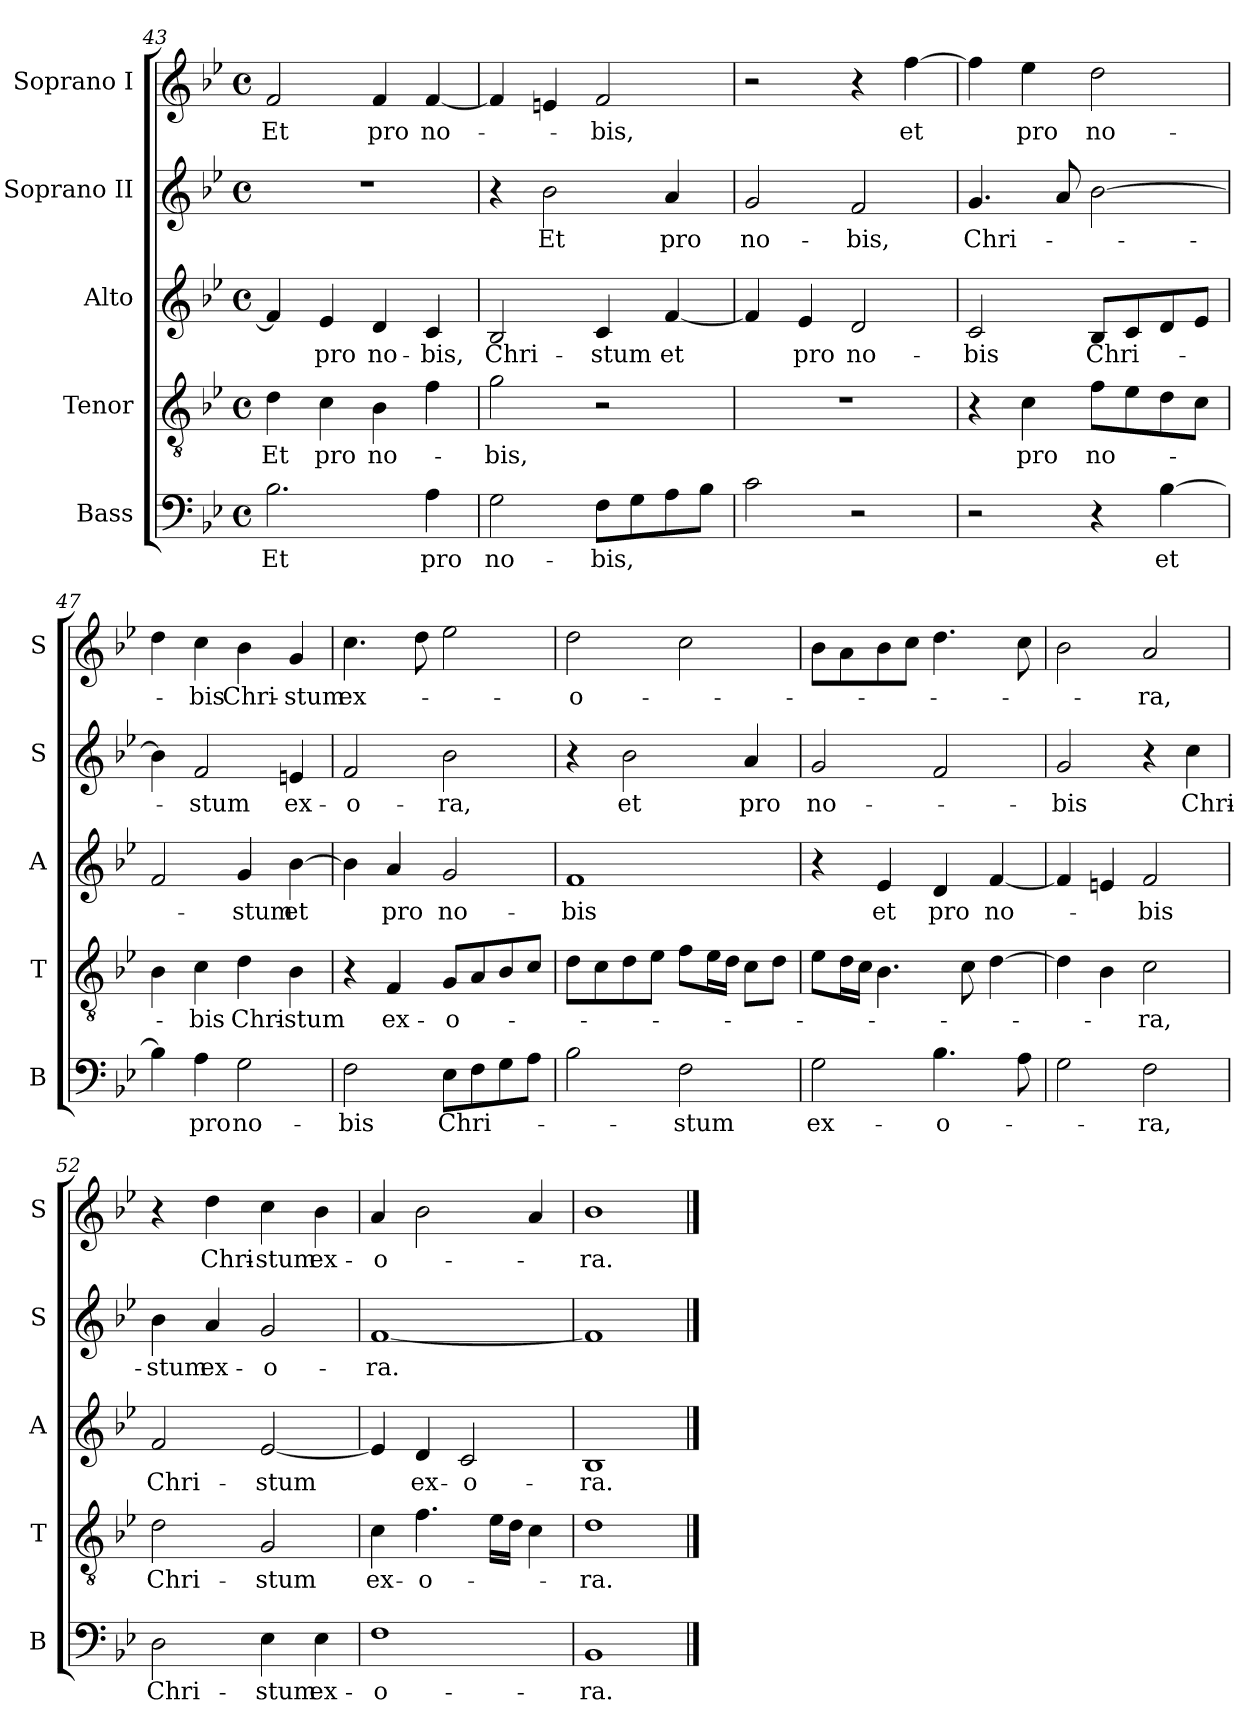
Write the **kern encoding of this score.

**kern	**text	**kern	**text	**kern	**text	**kern	**text	**kern	**text
*part5	*part5	*part4	*part4	*part3	*part3	*part2	*part2	*part1	*part1
*staff5	*staff5	*staff4	*staff4	*staff3	*staff3	*staff2	*staff2	*staff1	*staff1
*I"Bass	*	*I"Tenor	*	*I"Alto	*	*I"Soprano II	*	*I"Soprano I	*
*I'B	*	*I'T	*	*I'A	*	*I'S	*	*I'S	*
*clefF4	*	*clefGv2	*	*clefG2	*	*clefG2	*	*clefG2	*
*k[b-e-]	*	*k[b-e-]	*	*k[b-e-]	*	*k[b-e-]	*	*k[b-e-]	*
*B-:	*	*B-:	*	*B-:	*	*B-:	*	*B-:	*
*M4/4	*	*M4/4	*	*M4/4	*	*M4/4	*	*M4/4	*
*met(c)	*	*met(c)	*	*met(c)	*	*met(c)	*	*met(c)	*
=43	=43	=43	=43	=43	=43	=43	=43	=43	=43
2.B-\	Et	4d\	Et	4f/]	.	1r	.	2f/	Et
.	.	4c\	pro	4e-/	pro	.	.	.	.
.	.	4B-\	no-	4d/	no-	.	.	4f/	pro
4A\	pro	4f\	.	4c/	-bis,	.	.	[4f/	no-
=44	=44	=44	=44	=44	=44	=44	=44	=44	=44
2G\	no-	2g\	-bis,	2B-/	Chri-	4r	.	4f/]	.
.	.	.	.	.	.	2b-\	Et	4en/	.
8F\L	-bis,	2r	.	4c/	-stum	.	.	2f/	-bis,
8G\	.	.	.	.	.	.	.	.	.
8A\	.	.	.	[4f/	et	4a/	pro	.	.
8B-\J	.	.	.	.	.	.	.	.	.
!!LO:PB:g=z
=45	=45	=45	=45	=45	=45	=45	=45	=45	=45
2c\	.	1r	.	4f/]	.	2g/	no-	2r	.
.	.	.	.	4e-/	pro	.	.	.	.
2r	.	.	.	2d/	no-	2f/	-bis,	4r	.
.	.	.	.	.	.	.	.	[4ff\	et
=46	=46	=46	=46	=46	=46	=46	=46	=46	=46
2r	.	4r	.	2c/	-bis	4.g/	Chri-	4ff\]	.
.	.	4c\	pro	.	.	.	.	4ee-\	pro
.	.	.	.	.	.	8a/	.	.	.
4r	.	8f\L	no-	8B-/L	Chri-	[2b-\	.	2dd\	no-
.	.	8e-\	.	8c/	.	.	.	.	.
[4B-\	et	8d\	.	8d/	.	.	.	.	.
.	.	8c\J	.	8e-/J	.	.	.	.	.
=47	=47	=47	=47	=47	=47	=47	=47	=47	=47
4B-\]	.	4B-\	.	2f/	.	4b-\]	.	4dd\	.
4A\	pro	4c\	-bis	.	.	2f/	-stum	4cc\	-bis
2G\	no-	4d\	Chri-	4g/	-stum	.	.	4b-\	Chri-
.	.	4B-\	-stum	[4b-\	et	4en/	ex-	4g/	-stum
=48	=48	=48	=48	=48	=48	=48	=48	=48	=48
2F\	-bis	4r	.	4b-\]	.	2f/	-o-	4.cc\	ex-
.	.	4F/	ex-	4a/	pro	.	.	.	.
.	.	.	.	.	.	.	.	8dd\	.
8E-\L	Chri-	8G/L	-o-	2g/	no-	2b-\	-ra,	2ee-\	.
8F\	.	8A/	.	.	.	.	.	.	.
8G\	.	8B-/	.	.	.	.	.	.	.
8A\J	.	8c/J	.	.	.	.	.	.	.
=49	=49	=49	=49	=49	=49	=49	=49	=49	=49
2B-\	.	8d\L	.	1f	-bis	4r	.	2dd\	-o-
.	.	8c\	.	.	.	.	.	.	.
.	.	8d\	.	.	.	2b-\	et	.	.
.	.	8e-\J	.	.	.	.	.	.	.
2F\	-stum	8f\L	.	.	.	.	.	2cc\	.
.	.	16e-\L	.	.	.	.	.	.	.
.	.	16d\JJ	.	.	.	.	.	.	.
.	.	8c\L	.	.	.	4a/	pro	.	.
.	.	8d\J	.	.	.	.	.	.	.
!!LO:LB:g=z
=50	=50	=50	=50	=50	=50	=50	=50	=50	=50
2G\	ex-	8e-\L	.	4r	.	2g/	no-	8b-\L	.
.	.	16d\L	.	.	.	.	.	8a\	.
.	.	16c\JJ	.	.	.	.	.	.	.
.	.	4.B-\	.	4e-/	et	.	.	8b-\	.
.	.	.	.	.	.	.	.	8cc\J	.
4.B-\	-o-	.	.	4d/	pro	2f/	.	4.dd\	.
.	.	8c\	.	.	.	.	.	.	.
.	.	[4d\	.	[4f/	no-	.	.	.	.
8A\	.	.	.	.	.	.	.	8cc\	.
=51	=51	=51	=51	=51	=51	=51	=51	=51	=51
2G\	.	4d\]	.	4f/]	.	2g/	-bis	2b-\	.
.	.	4B-\	.	4en/	.	.	.	.	.
2F\	-ra,	2c\	-ra,	2f/	-bis	4r	.	2a/	-ra,
.	.	.	.	.	.	4cc\	Chri-	.	.
=52	=52	=52	=52	=52	=52	=52	=52	=52	=52
2D\	Chri-	2d\	Chri-	2f/	Chri-	4b-\	-stum	4r	.
.	.	.	.	.	.	4a/	ex-	4dd\	Chri-
4E-\	-stum	2G/	-stum	[2e-/	-stum	2g/	-o-	4cc\	-stum
4E-\	ex-	.	.	.	.	.	.	4b-\	ex-
=53	=53	=53	=53	=53	=53	=53	=53	=53	=53
1F	-o-	4c\	ex-	4e-/]	.	[1f	-ra.	4a/	-o-
.	.	4.f\	-o-	4d/	ex-	.	.	2b-\	.
.	.	.	.	2c/	-o-	.	.	.	.
.	.	16e-\LL	.	.	.	.	.	.	.
.	.	16d\JJ	.	.	.	.	.	.	.
.	.	4c\	.	.	.	.	.	4a/	.
=54	=54	=54	=54	=54	=54	=54	=54	=54	=54
1BB-	-ra.	1d	-ra.	1B-	-ra.	1f]	.	1b-	-ra.
==	==	==	==	==	==	==	==	==	==
*-	*-	*-	*-	*-	*-	*-	*-	*-	*-
